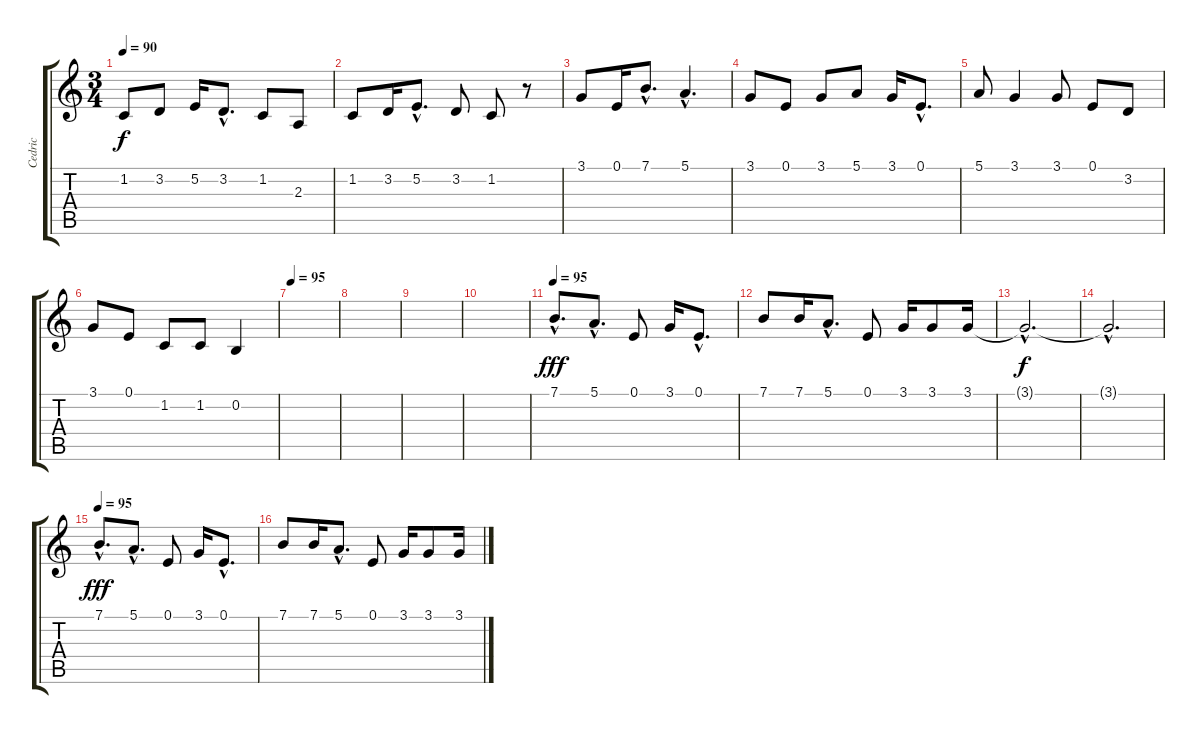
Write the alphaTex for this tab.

\track ("Cedric" "Cedric") {instrument altosax}
\staff {score tabs}
\tuning (E4 B3 G3 D3 A2 E2) {hide}
\ts (3 4)
\tempo 90
\clef g2
\ks c
1.2.8{dy f} 3.2.8 5.2.16 3.2{hac}.8{d} 1.2.8 2.3.8 |
1.2.8 3.2.16 5.2{hac}.8{d} 3.2.8 1.2.8 r.8 |
3.1.8 0.1.16 7.1{hac}.8{d} 5.1{hac}.4{d} |
3.1.8 0.1.8 3.1.8 5.1.8 3.1.16 0.1{hac}.8{d} |
5.1.8 3.1.4 3.1.8 0.1.8 3.2.8 |
3.1.8 0.1.8 1.2.8 1.2.8 0.2.4 |
\tempo 95
|
|
|
|
\tempo 95
7.1{hac}.8{d dy fff} 5.1{hac}.8{d} 0.1.8 3.1.16 0.1{hac}.8{d} |
7.1.8 7.1.16 5.1{hac}.8{d} 0.1.8 3.1.16 3.1.8 3.1.16 |
3.1{hac t}.2{d dy f} |
3.1{hac t}.2{d} |
\tempo 95
7.1{hac}.8{d dy fff} 5.1{hac}.8{d} 0.1.8 3.1.16 0.1{hac}.8{d} |
7.1.8 7.1.16 5.1{hac}.8{d} 0.1.8 3.1.16 3.1.8 3.1.16
